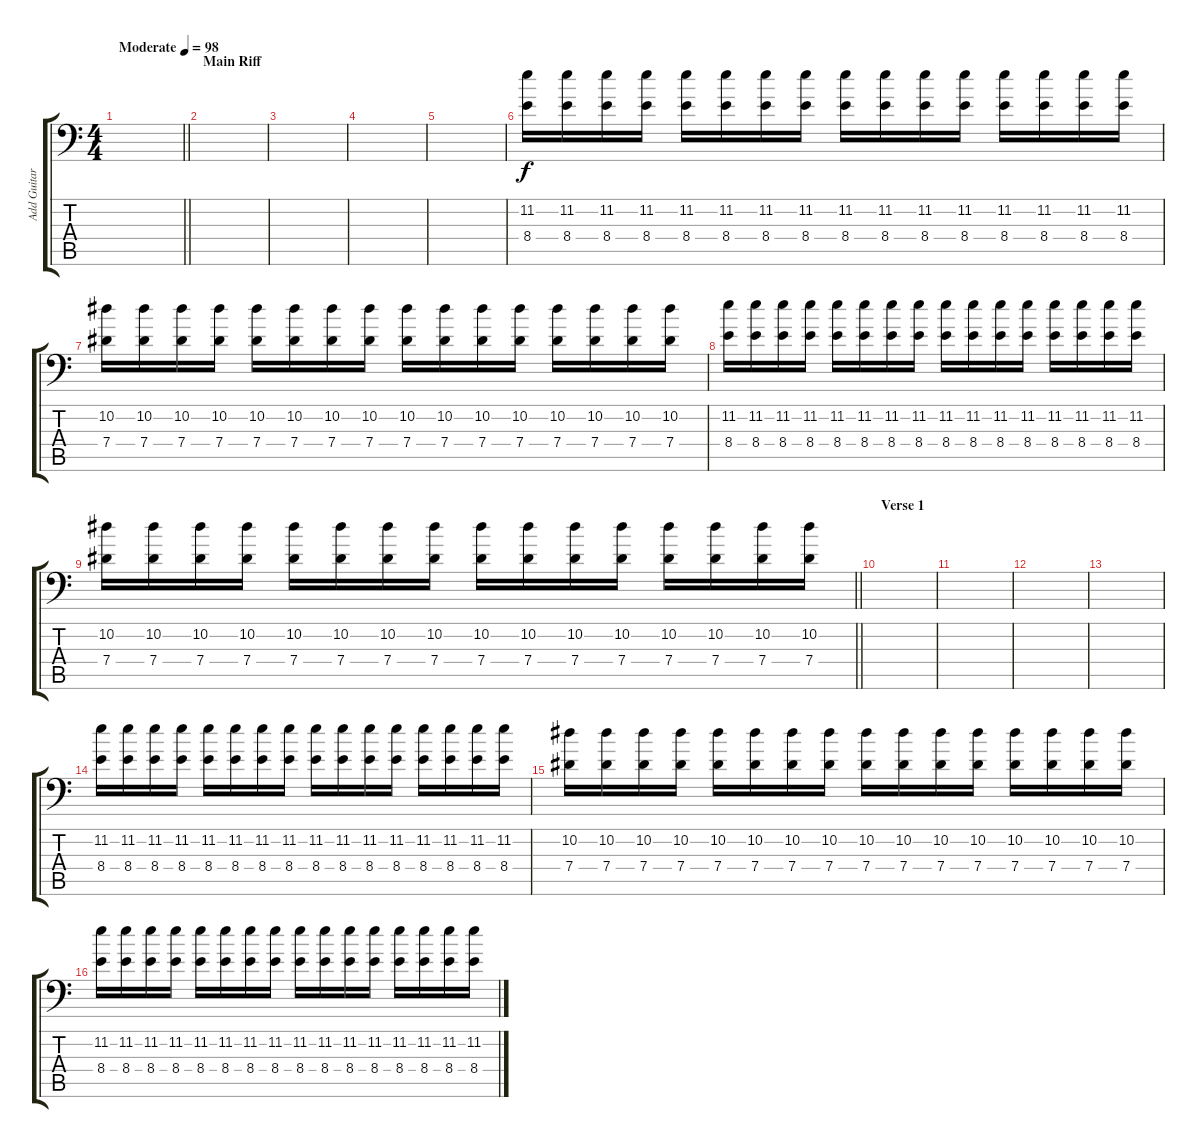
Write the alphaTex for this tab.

\track ("Add Guitar" "Add Guitar") {instrument distortionguitar}
\staff {score tabs}
\tuning (Bb3 F3 Db3 Ab2 Eb2 Ab1) {hide}
\ts (4 4)
\tempo (98 "Moderate")
\clef f4
\barLineRight lightlight
\ks c
|
\section ("" "Main Riff")
|
|
|
|
(11.2 8.4).16 (11.2 8.4).16 (11.2 8.4).16 (11.2 8.4).16 (11.2 8.4).16 (11.2 8.4).16 (11.2 8.4).16 (11.2 8.4).16 (11.2 8.4).16 (11.2 8.4).16 (11.2 8.4).16 (11.2 8.4).16 (11.2 8.4).16 (11.2 8.4).16 (11.2 8.4).16 (11.2 8.4).16 |
(10.2 7.4).16 (10.2 7.4).16 (10.2 7.4).16 (10.2 7.4).16 (10.2 7.4).16 (10.2 7.4).16 (10.2 7.4).16 (10.2 7.4).16 (10.2 7.4).16 (10.2 7.4).16 (10.2 7.4).16 (10.2 7.4).16 (10.2 7.4).16 (10.2 7.4).16 (10.2 7.4).16 (10.2 7.4).16 |
(11.2 8.4).16 (11.2 8.4).16 (11.2 8.4).16 (11.2 8.4).16 (11.2 8.4).16 (11.2 8.4).16 (11.2 8.4).16 (11.2 8.4).16 (11.2 8.4).16 (11.2 8.4).16 (11.2 8.4).16 (11.2 8.4).16 (11.2 8.4).16 (11.2 8.4).16 (11.2 8.4).16 (11.2 8.4).16 |
\barLineRight lightlight
(10.2 7.4).16 (10.2 7.4).16 (10.2 7.4).16 (10.2 7.4).16 (10.2 7.4).16 (10.2 7.4).16 (10.2 7.4).16 (10.2 7.4).16 (10.2 7.4).16 (10.2 7.4).16 (10.2 7.4).16 (10.2 7.4).16 (10.2 7.4).16 (10.2 7.4).16 (10.2 7.4).16 (10.2 7.4).16 |
\section ("" "Verse 1")
|
|
|
|
(11.2 8.4).16 (11.2 8.4).16 (11.2 8.4).16 (11.2 8.4).16 (11.2 8.4).16 (11.2 8.4).16 (11.2 8.4).16 (11.2 8.4).16 (11.2 8.4).16 (11.2 8.4).16 (11.2 8.4).16 (11.2 8.4).16 (11.2 8.4).16 (11.2 8.4).16 (11.2 8.4).16 (11.2 8.4).16 |
(10.2 7.4).16 (10.2 7.4).16 (10.2 7.4).16 (10.2 7.4).16 (10.2 7.4).16 (10.2 7.4).16 (10.2 7.4).16 (10.2 7.4).16 (10.2 7.4).16 (10.2 7.4).16 (10.2 7.4).16 (10.2 7.4).16 (10.2 7.4).16 (10.2 7.4).16 (10.2 7.4).16 (10.2 7.4).16 |
(11.2 8.4).16 (11.2 8.4).16 (11.2 8.4).16 (11.2 8.4).16 (11.2 8.4).16 (11.2 8.4).16 (11.2 8.4).16 (11.2 8.4).16 (11.2 8.4).16 (11.2 8.4).16 (11.2 8.4).16 (11.2 8.4).16 (11.2 8.4).16 (11.2 8.4).16 (11.2 8.4).16 (11.2 8.4).16
